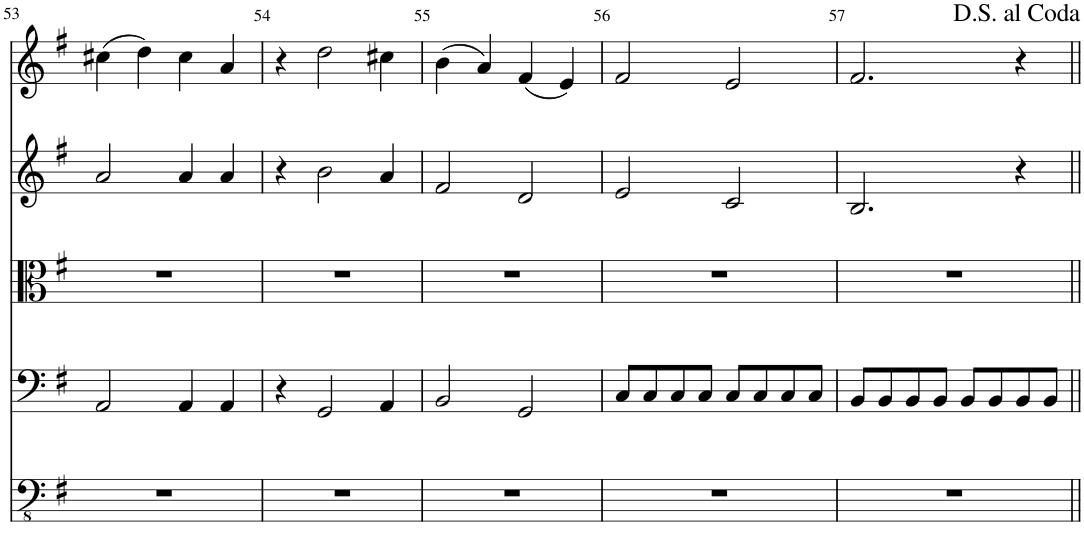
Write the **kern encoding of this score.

**kern	**kern	**kern	**kern	**kern
*part5	*part4	*part3	*part2	*part1
*staff5	*staff4	*staff3	*staff2	*staff1
*I"Bass	*I"Cello	*I"Viola	*I"Violin II	*I"Violin I
*	*	*I'Vla	*	*
!!LO:PB:g=z
*clefFv4	*clefF4	*clefC3	*clefG2	*clefG2
*Trd7c12	*	*	*	*
*k[f#]	*k[f#]	*k[f#]	*k[f#]	*k[f#]
*M4/4	*M4/4	*M4/4	*M4/4	*M4/4
=53	=53	=53	=53	=53
1r	2AA/	1r	2a/	(4cc#X\
.	.	.	.	4dd\)
.	4AA/	.	4a/	4cc#\
.	4AA/	.	4a/	4a/
=54	=54	=54	=54	=54
1r	4r	1r	4r	4r
.	2GG/	.	2b\	2dd\
.	4AA/	.	4a/	4cc#X\
=55	=55	=55	=55	=55
1r	2BB/	1r	2f#/	(4b\
.	.	.	.	4a/)
.	2GG/	.	2d/	(4f#/
.	.	.	.	4e/)
=56	=56	=56	=56	=56
1r	8C/L	1r	2e/	2f#/
.	8C/	.	.	.
.	8C/	.	.	.
.	8C/J	.	.	.
.	8C/L	.	2c/	2e/
.	8C/	.	.	.
.	8C/	.	.	.
.	8C/J	.	.	.
=57	=57	=57	=57	=57
1r	8BB/L	1r	2.B/	2.f#/
.	8BB/	.	.	.
.	8BB/	.	.	.
.	8BB/J	.	.	.
.	8BB/L	.	.	.
.	8BB/	.	.	.
.	8BB/	.	4r	4r
.	8BB/J	.	.	.
=||	=||	=||	=||	=||
*-	*-	*-	*-	*-
